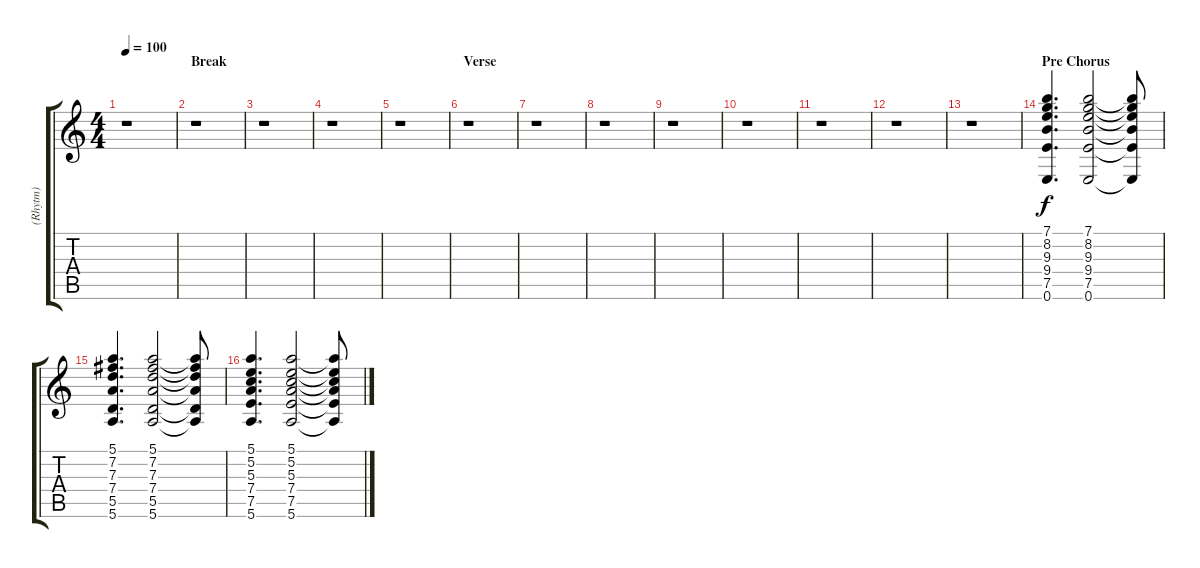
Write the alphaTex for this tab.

\track ("(Rhytm)" "(Rhytm)") {instrument distortionguitar}
\staff {score tabs}
\tuning (E4 B3 G3 D3 A2 E2) {hide}
\ts (4 4)
\tempo 100
\clef g2
\ks c
r.1{dy f} |
\section ("" "Break")
r.1 |
r.1 |
r.1 |
r.1 |
\section ("" "Verse")
r.1 |
r.1 |
r.1 |
r.1 |
r.1 |
r.1 |
r.1 |
r.1 |
\section ("" "Pre Chorus")
(7.1 8.2 9.3 9.4 7.5 0.6).4{d} (7.1 8.2 9.3 9.4 7.5 0.6).2 (7.1{t} 8.2{t} 9.3{t} 9.4{t} 7.5{t} 0.6{t}).8 |
(5.1 7.2 7.3 7.4 5.5 5.6).4{d} (5.1 7.2 7.3 7.4 5.5 5.6).2 (5.1{t} 7.2{t} 7.3{t} 7.4{t} 5.5{t} 5.6{t}).8 |
(5.1 5.2 5.3 7.4 7.5 5.6).4{d} (5.1 5.2 5.3 7.4 7.5 5.6).2 (5.1{t} 5.2{t} 5.3{t} 7.4{t} 7.5{t} 5.6{t}).8
